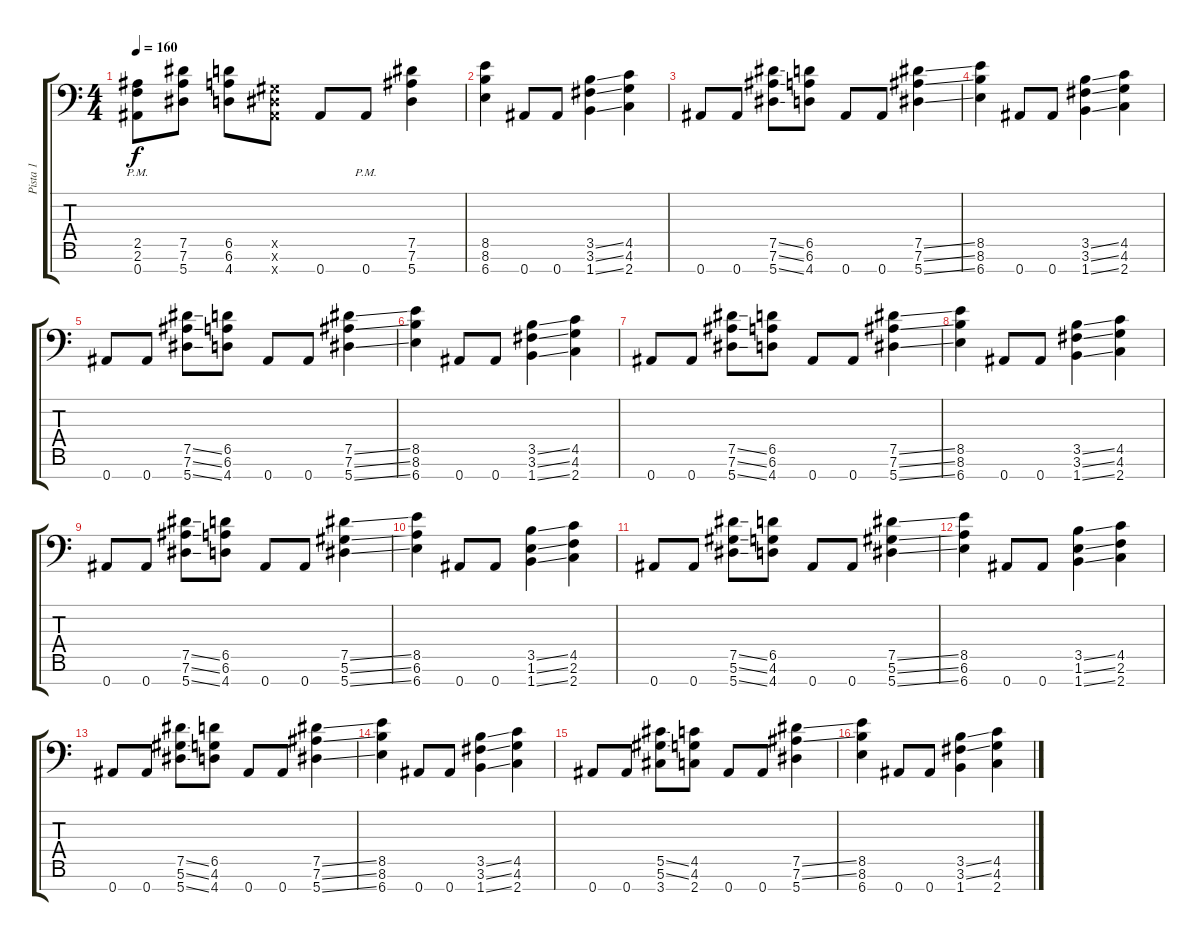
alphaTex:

\track ("Pista 1" "Pista 1") {instrument distortionguitar}
\staff {score tabs}
\tuning (Eb4 Bb3 Gb3 Db3 Ab2 Eb2 Bb1) {hide}
\ts (4 4)
\tempo 160
\clef f4
\ks c
(2.5{pm} 2.6{pm} 0.7{pm}).8{dy f} (7.5 7.6 5.7).8 (6.5 6.6 4.7).8 (0.5{x} 0.6{x} 0.7{x}).8 0.7.8 0.7{pm}.8 (7.5 7.6 5.7).4 |
(8.5 8.6 6.7).4 0.7.8 0.7.8 (3.5{ss} 3.6{ss} 1.7{ss}).4 (4.5 4.6 2.7).4 |
0.7.8 0.7.8 (7.5{ss} 7.6{ss} 5.7{ss}).8 (6.5 6.6 4.7).8 0.7.8 0.7.8 (7.5{ss} 7.6{ss} 5.7{ss}).4 |
(8.5 8.6 6.7).4 0.7.8 0.7.8 (3.5{ss} 3.6{ss} 1.7{ss}).4 (4.5 4.6 2.7).4 |
0.7.8 0.7.8 (7.5{ss} 7.6{ss} 5.7{ss}).8 (6.5 6.6 4.7).8 0.7.8 0.7.8 (7.5{ss} 7.6{ss} 5.7{ss}).4 |
(8.5 8.6 6.7).4 0.7.8 0.7.8 (3.5{ss} 3.6{ss} 1.7{ss}).4 (4.5 4.6 2.7).4 |
0.7.8 0.7.8 (7.5{ss} 7.6{ss} 5.7{ss}).8 (6.5 6.6 4.7).8 0.7.8 0.7.8 (7.5{ss} 7.6{ss} 5.7{ss}).4 |
(8.5 8.6 6.7).4 0.7.8 0.7.8 (3.5{ss} 3.6{ss} 1.7{ss}).4 (4.5 4.6 2.7).4 |
0.7.8 0.7.8 (7.5{ss} 7.6{ss} 5.7{ss}).8 (6.5 6.6 4.7).8 0.7.8 0.7.8 (7.5{ss} 5.6{ss} 5.7{ss}).4 |
(8.5 6.6 6.7).4 0.7.8 0.7.8 (3.5{ss} 1.6{ss} 1.7{ss}).4 (4.5 2.6 2.7).4 |
0.7.8 0.7.8 (7.5{ss} 5.6{ss} 5.7{ss}).8 (6.5 4.6 4.7).8 0.7.8 0.7.8 (7.5{ss} 5.6{ss} 5.7{ss}).4 |
(8.5 6.6 6.7).4 0.7.8 0.7.8 (3.5{ss} 1.6{ss} 1.7{ss}).4 (4.5 2.6 2.7).4 |
0.7.8 0.7.8 (7.5{ss} 5.6{ss} 5.7{ss}).8 (6.5 4.6 4.7).8 0.7.8 0.7.8 (7.5{ss} 7.6{ss} 5.7{ss}).4 |
(8.5 8.6 6.7).4 0.7.8 0.7.8 (3.5{ss} 3.6{ss} 1.7{ss}).4 (4.5 4.6 2.7).4 |
0.7.8 0.7.8 (5.5{ss} 5.6{ss} 3.7).8 (4.5 4.6 2.7).8 0.7.8 0.7.8 (7.5{ss} 7.6{ss} 5.7).4 |
(8.5 8.6 6.7).4 0.7.8 0.7.8 (3.5{ss} 3.6{ss} 1.7).4 (4.5 4.6 2.7).4
